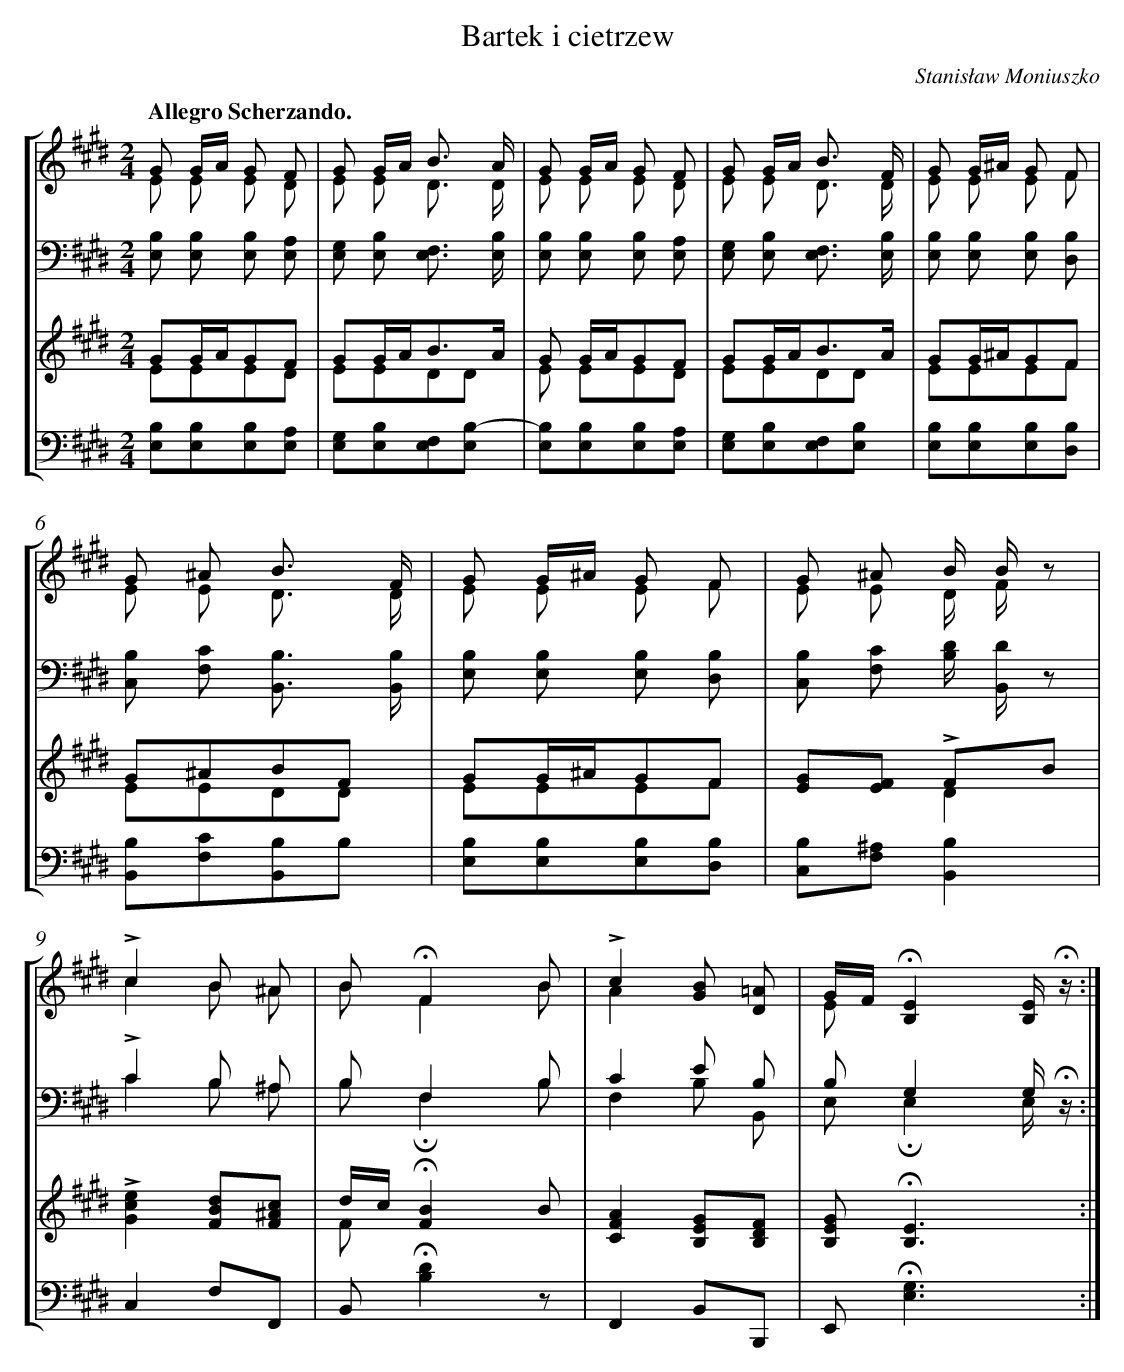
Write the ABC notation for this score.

X:1
T: Bartek i cietrzew
C: Stanisław Moniuszko
L: 1/8
M: 2/4
Q: "Allegro Scherzando."
%%staves [1 2 3 4]
V: 1 clef=treble
V: 2 clef=bass
V: 3 clef=treble
V: 4 clef=bass
K: E
[V:1] G G/A/ G F & E E E D |
[V:2] [E,B,] [E,B,] [E,B,] [E,A,] |
[V:3] GG/A/GF & EEED |
[V:4] [E,B,][E,B,][E,B,][E,A,] |
[V:1] G G/A< B A/ & E E D3/ D/ |
[V:2] [E,G,] [E,B,] [E,3/F,3/] [E,/B,/] |
[V:3] GG/A<BA/ & EEDD |
[V:4] [E,G,][E,B,][E,F,][E,B,-] |
[V:1] G G/A/ G F & E E E D |
[V:2] [E,B,] [E,B,] [E,B,] [E,A,] |
[V:3] G G/A/GF & E EED |
[V:4] [E,B,][E,B,][E,B,][E,A,] |
[V:1] G G/A< B F/ & E E D3/ D/ |
[V:2] [E,G,] [E,B,] [E,3/F,3/] [E,/B,/] |
[V:3] GG/A<BA/ & EEDD |
[V:4] [E,G,][E,B,][E,F,][E,B,] |
[V:1] G G/^A/ G F & E E E F |
[V:2] [E,B,] [E,B,] [E,B,] [D,B,] |
[V:3] GG/^A/GF & EEEF |
[V:4] [E,B,][E,B,][E,B,][D,B,] |
[V:1] G ^A B3/ F/ & E E D3/ D/ |
[V:2] [C,B,] [F,C] [B,,3/B,3/] [B,,/B,/] |
[V:3] G^ABF & EEDD |
[V:4] [B,,B,][F,C][B,,B,]B, |
[V:1] G G/^A/ G F & E E E F |
[V:2] [E,B,] [E,B,] [E,B,] [D,B,] |
[V:3] GG/^A/GF & EEEF |
[V:4] [E,B,][E,B,][E,B,][D,B,] |
[V:1] G ^A B/ B/ z & E E D/ F/ x |
[V:2] [C,B,] [F,C] [B,/D/] [B,,/D/] z |
[V:3] [EG][EF] !accent!FB & x2D2 |
[V:4] [C,B,][F,^A,][B,,2B,2] |
[V:1] !accent!c2B ^A & c2B ^A |
[V:2] !accent!C2B, ^A, & C2B, ^A, |
[V:3] !accent![G2c2e2][FBd][F^Ac] |
[V:4] C,2F,F,, |
[V:1] B!fermata!F2B & BF2B |
[V:2] B,F,2B, & B,!fermata!F,2B, |
[V:3] d/c/!fermata![F2B2]B & F xx2 |
[V:4] B,,!fermata![B,2D2]z |
[V:1] !accent!c2[GB] [D=A] & A2x2 |
[V:2] C2E B, & F,2B, B,, |
[V:3] [C2F2A2][B,EG][B,DF] |
[V:4] F,,2B,,B,,, |
[V:1] G/F/!fermata![B,2E2][B,/E/] !fermata!z/ & E xx2 :|]
[V:2] B,G,2G,/ !fermata!z/ & E,!fermata!E,2E,/ x/ :|]
[V:3] [B,EG]!fermata![B,3E3] :|]
[V:4] E,,!fermata![E,3G,3] :|]
